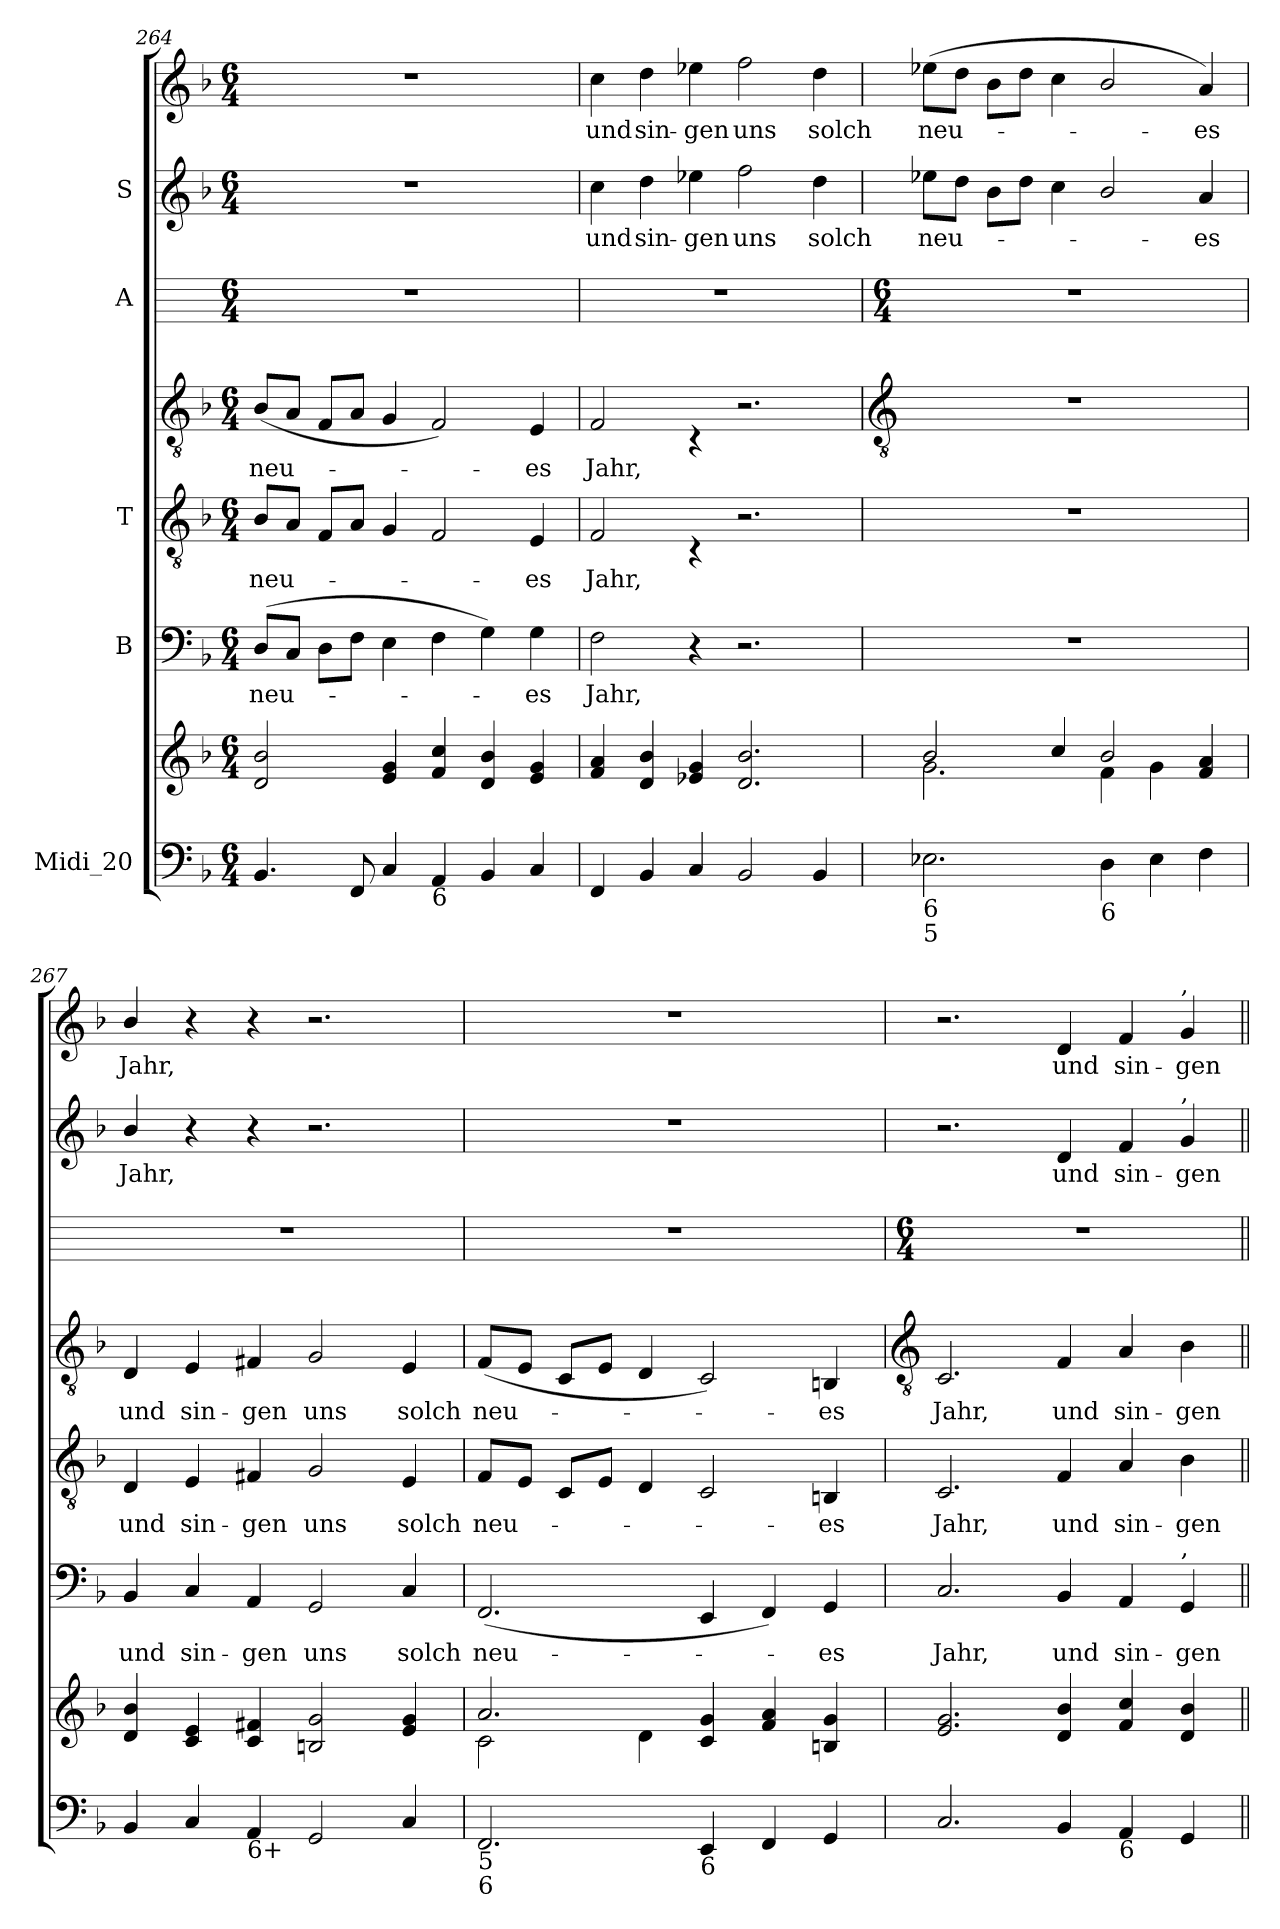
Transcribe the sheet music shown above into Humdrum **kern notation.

**kern	**kern	**kern	**text	**kern	**text	**kern	**text	**kern	**kern	**text	**kern	**text
*part5	*part5	*part4	*part4	*part3	*part3	*part3	*part3	*part2	*part1	*part1	*part1	*part1
*staff8	*staff7	*staff6	*staff6	*staff5	*staff5	*staff4	*staff4	*staff3	*staff2	*staff2	*staff1	*staff1
*I"Midi_20	*	*I"B	*	*I"T	*	*	*	*I"A	*I"S	*	*	*
*clefF4	*clefG2	*clefF4	*	*clefGv2	*	*clefGv2	*	*	*clefG2	*	*clefG2	*
*k[b-]	*k[b-]	*k[b-]	*	*k[b-]	*	*k[b-]	*	*	*k[b-]	*	*k[b-]	*
*F:	*F:	*F:	*	*F:	*	*F:	*	*	*F:	*	*F:	*
*M6/4	*M6/4	*M6/4	*	*M6/4	*	*M6/4	*	*M6/4	*M6/4	*	*M6/4	*
=264	=264	=264	=264	=264	=264	=264	=264	=264	=264	=264	=264	=264
!	!	!	!LO:LY:b	!	!LO:LY:b	!	!LO:LY:b	!	!LO:N:vis=1	!	!LO:N:vis=1	!
4.BB-	2d 2b-	(>8DL	neu-	8B-L	neu-	(<8B-L	neu-	1.r	1.r	.	1.r	.
.	.	8CJ	.	8AJ	.	8AJ	.	.	.	.	.	.
.	.	8DL	.	8FL	.	8FL	.	.	.	.	.	.
8FF	.	8FJ	.	8AJ	.	8AJ	.	.	.	.	.	.
4C	4e 4g	4E	.	4G	.	4G	.	.	.	.	.	.
!LO:TX:b:t=6	!	!	!	!	!	!	!	!	!	!	!	!
4AA	4f 4cc	4F	.	2F	.	2F)	.	.	.	.	.	.
4BB-	4d 4b-	4G)	.	.	.	.	.	.	.	.	.	.
!	!	!	!LO:LY:b	!	!LO:LY:b	!	!LO:LY:b	!	!	!	!	!
4C	4e 4g	4G	es	4E	es	4E	es	.	.	.	.	.
=265	=265	=265	=265	=265	=265	=265	=265	=265	=265	=265	=265	=265
!	!	!	!LO:LY:b	!	!LO:LY:b	!	!LO:LY:b	!	!	!LO:LY:b	!	!LO:LY:b
4FF	4f 4a	2F	Jahr,	2F	Jahr,	2F	Jahr,	1.r	4cc	und	4cc	und
!	!	!	!	!	!	!	!	!	!	!LO:LY:b	!	!LO:LY:b
4BB-	4d 4b-	.	.	.	.	.	.	.	4dd	sin-	4dd	sin-
!	!	!	!	!	!	!	!	!	!	!LO:LY:b	!	!LO:LY:b
4C	4e-X 4g	4r	.	4rBB	.	4rBB	.	.	4ee-X	-gen	4ee-X	-gen
!	!	!	!	!	!	!	!	!	!	!LO:LY:b	!	!LO:LY:b
2BB-	2.d 2.b-	2.r	.	2.r	.	2.r	.	.	2ff	uns	2ff	uns
!	!	!	!	!	!	!	!	!	!	!LO:LY:b	!	!LO:LY:b
4BB-	.	.	.	.	.	.	.	.	4dd	solch	4dd	solch
!!LO:LB:g=z
=266	=266	=266	=266	=266	=266	=266	=266	=266	=266	=266	=266	=266
*	*	*	*	*	*	*clefGv2	*	*	*	*	*	*
*	*	*	*	*	*	*	*	*M6/4	*	*	*	*
*	*^	*	*	*	*	*	*	*	*	*	*	*
!LO:TX:b:t=6	!	!	!	!	!	!	!	!	!	!	!	!	!
!LO:TX:b:t=5	!	!	!	!	!	!	!	!	!	!	!	!	!
!	!	!	!LO:N:vis=1	!	!LO:N:vis=1	!	!LO:N:vis=1	!	!	!	!LO:LY:b	!	!LO:LY:b
2.E-X	2b-/	2.g\	1.r	.	1.r	.	1.r	.	1.r	8ee-XL	neu-	(>8ee-XL	neu-
.	.	.	.	.	.	.	.	.	.	8ddJ	.	8ddJ	.
.	.	.	.	.	.	.	.	.	.	8b-L	.	8b-L	.
.	.	.	.	.	.	.	.	.	.	8ddJ	.	8ddJ	.
.	4cc/	.	.	.	.	.	.	.	.	4cc	.	4cc	.
!LO:TX:b:t=6	!	!	!	!	!	!	!	!	!	!	!	!	!
4D	2b-/	4f\	.	.	.	.	.	.	.	2b-/	.	2b-/	.
4E-	.	4g\	.	.	.	.	.	.	.	.	.	.	.
!	!	!	!	!	!	!	!	!	!	!	!LO:LY:b	!	!LO:LY:b
4F	4f 4a	4ryy	.	.	.	.	.	.	.	4a	es	4a)	es
=267	=267	=267	=267	=267	=267	=267	=267	=267	=267	=267	=267	=267	=267
!	!	!	!	!LO:LY:b	!	!LO:LY:b	!	!LO:LY:b	!	!	!LO:LY:b	!	!LO:LY:b
4BB-	4d 4b-	4ryy	4BB-	und	4D	und	4D	und	1.r	4b-/	Jahr,	4b-/	Jahr,
!	!	!	!	!LO:LY:b	!	!LO:LY:b	!	!LO:LY:b	!	!	!	!	!
4C	4c 4e	2ryy	4C	sin-	4E	sin-	4E	sin-	.	4r	.	4r	.
!LO:TX:b:t=6+	!	!	!	!	!	!	!	!	!	!	!	!	!
!	!	!	!	!LO:LY:b	!	!LO:LY:b	!	!LO:LY:b	!	!	!	!	!
4AA	4c 4f#X	.	4AA	-gen	4F#X	-gen	4F#X	-gen	.	4r	.	4r	.
!	!	!	!	!LO:LY:b	!	!LO:LY:b	!	!LO:LY:b	!	!	!	!	!
2GG	2Bn 2g	2ryy	2GG	uns	2G	uns	2G	uns	.	2.r	.	2.r	.
!	!	!	!	!LO:LY:b	!	!LO:LY:b	!	!LO:LY:b	!	!	!	!	!
4C	4e 4g	4ryy	4C	solch	4E	solch	4E	solch	.	.	.	.	.
=268	=268	=268	=268	=268	=268	=268	=268	=268	=268	=268	=268	=268	=268
!LO:TX:b:t=5	!	!	!	!	!	!	!	!	!	!	!	!	!
!LO:TX:b:t=6	!	!	!	!	!	!	!	!	!	!	!	!	!
!	!	!	!	!LO:LY:b	!	!LO:LY:b	!	!LO:LY:b	!	!LO:N:vis=1	!	!LO:N:vis=1	!
2.FF	2.a	2c\	(<2.FF	neu-	8FL	neu-	(<8FL	neu-	1.r	1.r	.	1.r	.
.	.	.	.	.	8EJ	.	8EJ	.	.	.	.	.	.
.	.	.	.	.	8CL	.	8CL	.	.	.	.	.	.
.	.	.	.	.	8EJ	.	8EJ	.	.	.	.	.	.
.	.	4d\	.	.	4D	.	4D	.	.	.	.	.	.
!LO:TX:b:t=6	!	!	!	!	!	!	!	!	!	!	!	!	!
4EE	4c 4g	2.ryy	4EE	.	2C	.	2C)	.	.	.	.	.	.
4FF	4f 4a	.	4FF)	.	.	.	.	.	.	.	.	.	.
!	!	!	!	!LO:LY:b	!	!LO:LY:b	!	!LO:LY:b	!	!	!	!	!
4GG	4Bn 4g	.	4GG	es	4BBn	es	4BBn	es	.	.	.	.	.
*	*v	*v	*	*	*	*	*	*	*	*	*	*	*
!!LO:LB:g=z
=269	=269	=269	=269	=269	=269	=269	=269	=269	=269	=269	=269	=269
*	*	*	*	*	*	*clefGv2	*	*	*	*	*	*
*	*	*	*	*	*	*	*	*M6/4	*	*	*	*
!	!	!	!LO:LY:b	!	!LO:LY:b	!	!LO:LY:b	!	!	!	!	!
2.C	2.e 2.g	2.C	Jahr,	2.C	Jahr,	2.C	Jahr,	1.r	2.r	.	2.r	.
!	!	!	!LO:LY:b	!	!LO:LY:b	!	!LO:LY:b	!	!	!LO:LY:b	!	!LO:LY:b
4BB-	4d 4b-	4BB-	und	4F	und	4F	und	.	4d	und	4d	und
!LO:TX:b:t=6	!	!	!	!	!	!	!	!	!	!	!	!
!	!	!	!LO:LY:b	!	!LO:LY:b	!	!LO:LY:b	!	!	!LO:LY:b	!	!LO:LY:b
4AA	4f 4cc	4AA	sin-	4A	sin-	4A	sin-	.	4f	sin-	4f	sin-
!	!	!	!	!	!	!	!	!	!	!	!LO:TX:a:t=,	!
!	!	!	!	!	!	!	!	!	!LO:TX:a:t=,	!	!	!
!	!	!LO:TX:a:t=,	!	!	!	!	!	!	!	!	!	!
!	!	!	!LO:LY:b	!	!LO:LY:b	!	!LO:LY:b	!	!	!LO:LY:b	!	!LO:LY:b
4GG	4d 4b-	4GG	-gen	4B-	-gen	4B-	-gen	.	4g	-gen	4g	-gen
=||	=||	=||	=||	=||	=||	=||	=||	=||	=||	=||	=||	=||
*-	*-	*-	*-	*-	*-	*-	*-	*-	*-	*-	*-	*-
